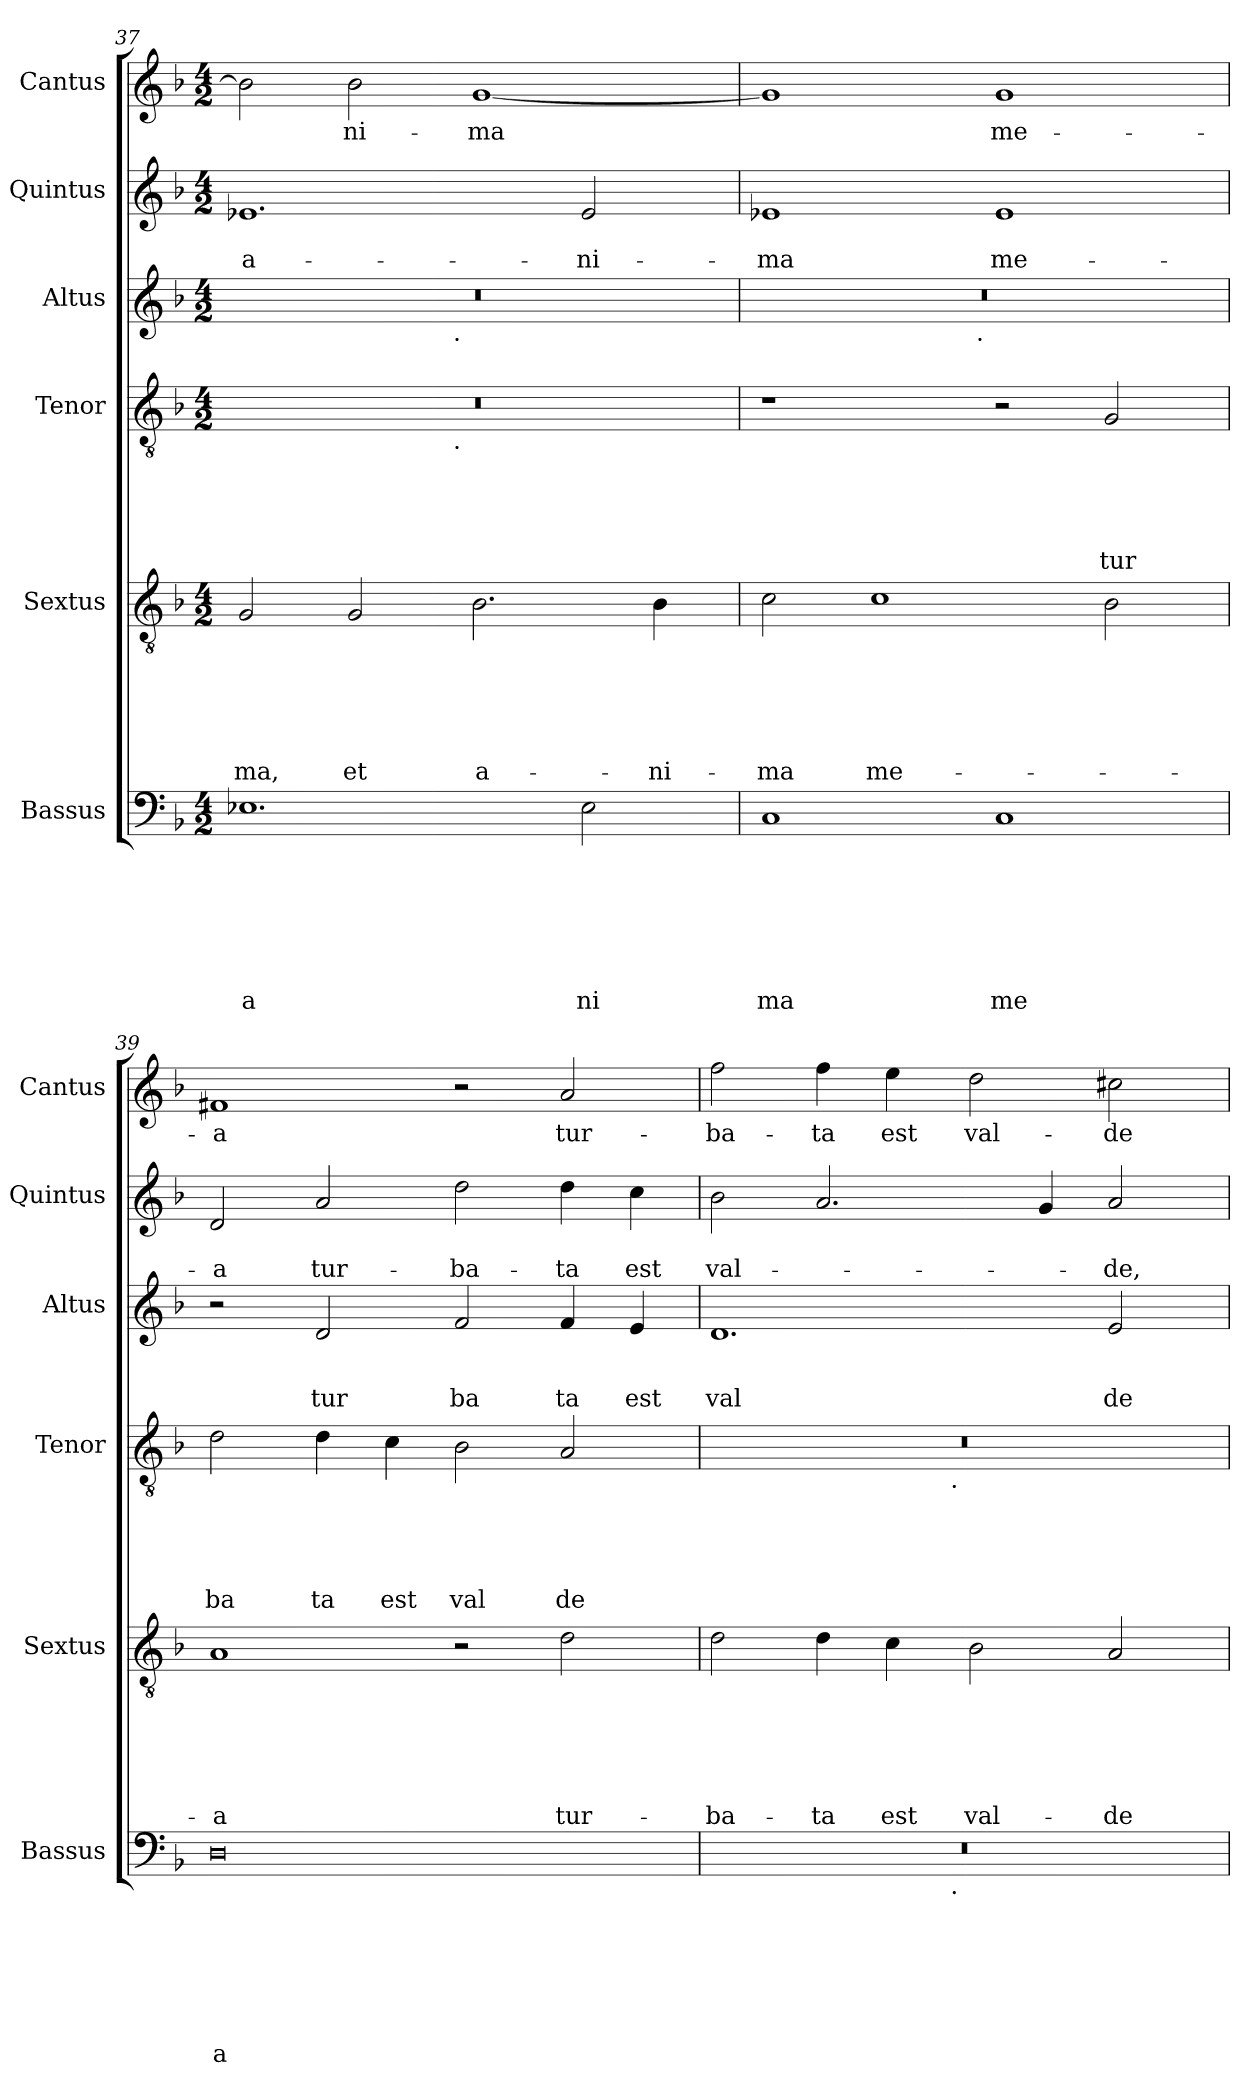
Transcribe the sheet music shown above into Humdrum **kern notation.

**kern	**text	**text	**text	**text	**text	**text	**text	**kern	**text	**text	**text	**text	**text	**text	**kern	**text	**text	**text	**text	**text	**kern	**text	**text	**text	**kern	**text	**text	**kern	**text
*part6	*part6	*part6	*part6	*part6	*part6	*part6	*part6	*part5	*part5	*part5	*part5	*part5	*part5	*part5	*part4	*part4	*part4	*part4	*part4	*part4	*part3	*part3	*part3	*part3	*part2	*part2	*part2	*part1	*part1
*staff6	*staff6	*staff6	*staff6	*staff6	*staff6	*staff6	*staff6	*staff5	*staff5	*staff5	*staff5	*staff5	*staff5	*staff5	*staff4	*staff4	*staff4	*staff4	*staff4	*staff4	*staff3	*staff3	*staff3	*staff3	*staff2	*staff2	*staff2	*staff1	*staff1
*I"Bassus	*	*	*	*	*	*	*	*I"Sextus	*	*	*	*	*	*	*I"Tenor	*	*	*	*	*	*I"Altus	*	*	*	*I"Quintus	*	*	*I"Cantus	*
*I'Bassus	*	*	*	*	*	*	*	*I'Sextus	*	*	*	*	*	*	*I'Tenor	*	*	*	*	*	*I'Altus	*	*	*	*I'Quintus	*	*	*I'Cantus	*
*clefF4	*	*	*	*	*	*	*	*clefGv2	*	*	*	*	*	*	*clefGv2	*	*	*	*	*	*clefG2	*	*	*	*clefG2	*	*	*clefG2	*
*k[b-]	*	*	*	*	*	*	*	*k[b-]	*	*	*	*	*	*	*k[b-]	*	*	*	*	*	*k[b-]	*	*	*	*k[b-]	*	*	*k[b-]	*
*F:	*	*	*	*	*	*	*	*F:	*	*	*	*	*	*	*F:	*	*	*	*	*	*F:	*	*	*	*F:	*	*	*F:	*
*M4/2	*	*	*	*	*	*	*	*M4/2	*	*	*	*	*	*	*M4/2	*	*	*	*	*	*M4/2	*	*	*	*M4/2	*	*	*M4/2	*
=37	=37	=37	=37	=37	=37	=37	=37	=37	=37	=37	=37	=37	=37	=37	=37	=37	=37	=37	=37	=37	=37	=37	=37	=37	=37	=37	=37	=37	=37
!	!	!	!	!	!	!	!LO:LY:b	!	!	!	!	!	!	!LO:LY:b	!	!	!	!	!	!	!	!	!	!	!	!	!LO:LY:b	!	!
*	*	*	*	*	*	*	*	*	*	*	*	*	*	*	*^	*	*	*	*	*	*^	*	*	*	*	*	*	*	*
1.E-X	.	.	.	.	.	.	a	2G/	.	.	.	.	.	-ma,	0r	2ryy	.	.	.	.	.	0r	2ryy	.	.	.	1.e-X	.	a-	2b-\]	.
!	!	!	!	!	!	!	!	!	!	!	!	!	!	!LO:LY:b	!	!	!	!	!	!	!	!	!	!	!	!	!	!	!	!	!LO:LY:b
.	.	.	.	.	.	.	.	2G/	.	.	.	.	.	et	.	4...ryy	.	.	.	.	.	.	4...ryy	.	.	.	.	.	.	2b-\	-ni-
!	!	!	!	!	!	!	!	!	!	!	!	!	!	!	!	!	!	!	!	!	!	!	!LO:TX:b:t=.	!	!	!	!	!	!	!	!
!	!	!	!	!	!	!	!	!	!	!	!	!	!	!	!	!LO:TX:b:t=.	!	!	!	!	!	!	!	!	!	!	!	!	!	!	!
.	.	.	.	.	.	.	.	.	.	.	.	.	.	.	.	1ryy	.	.	.	.	.	.	1ryy	.	.	.	.	.	.	.	.
!	!	!	!	!	!	!	!	!	!	!	!	!	!	!LO:LY:b	!	!	!	!	!	!	!	!	!	!	!	!	!	!	!	!	!LO:LY:b
.	.	.	.	.	.	.	.	2.B-\	.	.	.	.	.	a-	.	.	.	.	.	.	.	.	.	.	.	.	.	.	.	[<1g	-ma
!	!	!	!	!	!	!	!LO:LY:b	!	!	!	!	!	!	!	!	!	!	!	!	!	!	!	!	!	!	!	!	!	!LO:LY:b	!	!
2E-\	.	.	.	.	.	.	ni	.	.	.	.	.	.	.	.	.	.	.	.	.	.	.	.	.	.	.	2e-/	.	-ni-	.	.
!	!	!	!	!	!	!	!	!	!	!	!	!	!	!LO:LY:b	!	!	!	!	!	!	!	!	!	!	!	!	!	!	!	!	!
.	.	.	.	.	.	.	.	4B-\	.	.	.	.	.	-ni-	.	.	.	.	.	.	.	.	.	.	.	.	.	.	.	.	.
.	.	.	.	.	.	.	.	.	.	.	.	.	.	.	.	32ryy	.	.	.	.	.	.	32ryy	.	.	.	.	.	.	.	.
=38	=38	=38	=38	=38	=38	=38	=38	=38	=38	=38	=38	=38	=38	=38	=38	=38	=38	=38	=38	=38	=38	=38	=38	=38	=38	=38	=38	=38	=38	=38	=38
!	!	!	!	!	!	!	!LO:LY:b	!	!	!	!	!	!	!LO:LY:b	!	!	!	!	!	!	!	!	!	!	!	!	!	!	!LO:LY:b	!	!
*	*	*	*	*	*	*	*	*	*	*	*	*	*	*	*v	*v	*	*	*	*	*	*	*	*	*	*	*	*	*	*	*
1C	.	.	.	.	.	.	ma	2c\	.	.	.	.	.	-ma	1r	.	.	.	.	.	0r	2ryy	.	.	.	1e-X	.	-ma	1g]	.
!	!	!	!	!	!	!	!	!	!	!	!	!	!	!LO:LY:b	!	!	!	!	!	!	!	!	!	!	!	!	!	!	!	!
.	.	.	.	.	.	.	.	1c	.	.	.	.	.	me-	.	.	.	.	.	.	.	4...ryy	.	.	.	.	.	.	.	.
!	!	!	!	!	!	!	!	!	!	!	!	!	!	!	!	!	!	!	!	!	!	!LO:TX:b:t=.	!	!	!	!	!	!	!	!
.	.	.	.	.	.	.	.	.	.	.	.	.	.	.	.	.	.	.	.	.	.	1ryy	.	.	.	.	.	.	.	.
!	!	!	!	!	!	!	!LO:LY:b	!	!	!	!	!	!	!	!	!	!	!	!	!	!	!	!	!	!	!	!	!LO:LY:b	!	!LO:LY:b
1C	.	.	.	.	.	.	me	.	.	.	.	.	.	.	2r	.	.	.	.	.	.	.	.	.	.	1e-	.	me-	1g	me-
!	!	!	!	!	!	!	!	!	!	!	!	!	!	!	!	!	!	!	!	!LO:LY:b	!	!	!	!	!	!	!	!	!	!
.	.	.	.	.	.	.	.	2B-\	.	.	.	.	.	.	2G/	.	.	.	.	tur	.	.	.	.	.	.	.	.	.	.
.	.	.	.	.	.	.	.	.	.	.	.	.	.	.	.	.	.	.	.	.	.	32ryy	.	.	.	.	.	.	.	.
=39	=39	=39	=39	=39	=39	=39	=39	=39	=39	=39	=39	=39	=39	=39	=39	=39	=39	=39	=39	=39	=39	=39	=39	=39	=39	=39	=39	=39	=39	=39
!	!	!	!	!	!	!	!LO:LY:b	!	!	!	!	!	!	!LO:LY:b	!	!	!	!	!	!LO:LY:b	!	!	!	!	!	!	!	!LO:LY:b	!	!LO:LY:b
*	*	*	*	*	*	*	*	*	*	*	*	*	*	*	*	*	*	*	*	*	*v	*v	*	*	*	*	*	*	*	*
0D	.	.	.	.	.	.	a	1A	.	.	.	.	.	-a	2d\	.	.	.	.	ba	2r	.	.	.	2d/	.	-a	1f#X	-a
!	!	!	!	!	!	!	!	!	!	!	!	!	!	!	!	!	!	!	!	!LO:LY:b	!	!	!	!LO:LY:b	!	!	!LO:LY:b	!	!
.	.	.	.	.	.	.	.	.	.	.	.	.	.	.	4d\	.	.	.	.	ta	2d/	.	.	tur	2a/	.	tur-	.	.
!	!	!	!	!	!	!	!	!	!	!	!	!	!	!	!	!	!	!	!	!LO:LY:b	!	!	!	!	!	!	!	!	!
.	.	.	.	.	.	.	.	.	.	.	.	.	.	.	4c\	.	.	.	.	est	.	.	.	.	.	.	.	.	.
!	!	!	!	!	!	!	!	!	!	!	!	!	!	!	!	!	!	!	!	!LO:LY:b	!	!	!	!LO:LY:b	!	!	!LO:LY:b	!	!
.	.	.	.	.	.	.	.	2r	.	.	.	.	.	.	2B-\	.	.	.	.	val	2f/	.	.	ba	2dd\	.	-ba-	2r	.
!	!	!	!	!	!	!	!	!	!	!	!	!	!	!LO:LY:b	!	!	!	!	!	!LO:LY:b	!	!	!	!LO:LY:b	!	!	!LO:LY:b	!	!LO:LY:b
.	.	.	.	.	.	.	.	2d\	.	.	.	.	.	tur-	2A/	.	.	.	.	de	4f/	.	.	ta	4dd\	.	-ta	2a/	tur-
!	!	!	!	!	!	!	!	!	!	!	!	!	!	!	!	!	!	!	!	!	!	!	!	!LO:LY:b	!	!	!LO:LY:b	!	!
.	.	.	.	.	.	.	.	.	.	.	.	.	.	.	.	.	.	.	.	.	4e/	.	.	est	4cc\	.	est	.	.
=40	=40	=40	=40	=40	=40	=40	=40	=40	=40	=40	=40	=40	=40	=40	=40	=40	=40	=40	=40	=40	=40	=40	=40	=40	=40	=40	=40	=40	=40
!	!	!	!	!	!	!	!	!	!	!	!	!	!	!LO:LY:b	!	!	!	!	!	!	!	!	!	!LO:LY:b	!	!	!LO:LY:b	!	!LO:LY:b
*^	*	*	*	*	*	*	*	*	*	*	*	*	*	*	*^	*	*	*	*	*	*	*	*	*	*	*	*	*	*
0r	2ryy	.	.	.	.	.	.	.	2d\	.	.	.	.	.	-ba-	0r	2ryy	.	.	.	.	.	1.d	.	.	val	2b-\	.	val-	2ff\	-ba-
!	!	!	!	!	!	!	!	!	!	!	!	!	!	!	!LO:LY:b	!	!	!	!	!	!	!	!	!	!	!	!	!	!	!	!LO:LY:b
.	4...ryy	.	.	.	.	.	.	.	4d\	.	.	.	.	.	-ta	.	4...ryy	.	.	.	.	.	.	.	.	.	2.a/	.	.	4ff\	-ta
!	!	!	!	!	!	!	!	!	!	!	!	!	!	!	!LO:LY:b	!	!	!	!	!	!	!	!	!	!	!	!	!	!	!	!LO:LY:b
.	.	.	.	.	.	.	.	.	4c\	.	.	.	.	.	est	.	.	.	.	.	.	.	.	.	.	.	.	.	.	4ee\	est
!	!	!	!	!	!	!	!	!	!	!	!	!	!	!	!	!	!LO:TX:b:t=.	!	!	!	!	!	!	!	!	!	!	!	!	!	!
!	!LO:TX:b:t=.	!	!	!	!	!	!	!	!	!	!	!	!	!	!	!	!	!	!	!	!	!	!	!	!	!	!	!	!	!	!
.	1ryy	.	.	.	.	.	.	.	.	.	.	.	.	.	.	.	1ryy	.	.	.	.	.	.	.	.	.	.	.	.	.	.
!	!	!	!	!	!	!	!	!	!	!	!	!	!	!	!LO:LY:b	!	!	!	!	!	!	!	!	!	!	!	!	!	!	!	!LO:LY:b
.	.	.	.	.	.	.	.	.	2B-\	.	.	.	.	.	val-	.	.	.	.	.	.	.	.	.	.	.	.	.	.	2dd\	val-
.	.	.	.	.	.	.	.	.	.	.	.	.	.	.	.	.	.	.	.	.	.	.	.	.	.	.	4g/	.	.	.	.
!	!	!	!	!	!	!	!	!	!	!	!	!	!	!	!LO:LY:b	!	!	!	!	!	!	!	!	!	!	!LO:LY:b	!	!	!LO:LY:b	!	!LO:LY:b
.	.	.	.	.	.	.	.	.	2A/	.	.	.	.	.	-de	.	.	.	.	.	.	.	2e/	.	.	de	2a/	.	-de,	2cc#X\	-de
.	32ryy	.	.	.	.	.	.	.	.	.	.	.	.	.	.	.	32ryy	.	.	.	.	.	.	.	.	.	.	.	.	.	.
*v	*v	*	*	*	*	*	*	*	*	*	*	*	*	*	*	*v	*v	*	*	*	*	*	*	*	*	*	*	*	*	*	*
=	=	=	=	=	=	=	=	=	=	=	=	=	=	=	=	=	=	=	=	=	=	=	=	=	=	=	=	=	=
*-	*-	*-	*-	*-	*-	*-	*-	*-	*-	*-	*-	*-	*-	*-	*-	*-	*-	*-	*-	*-	*-	*-	*-	*-	*-	*-	*-	*-	*-
